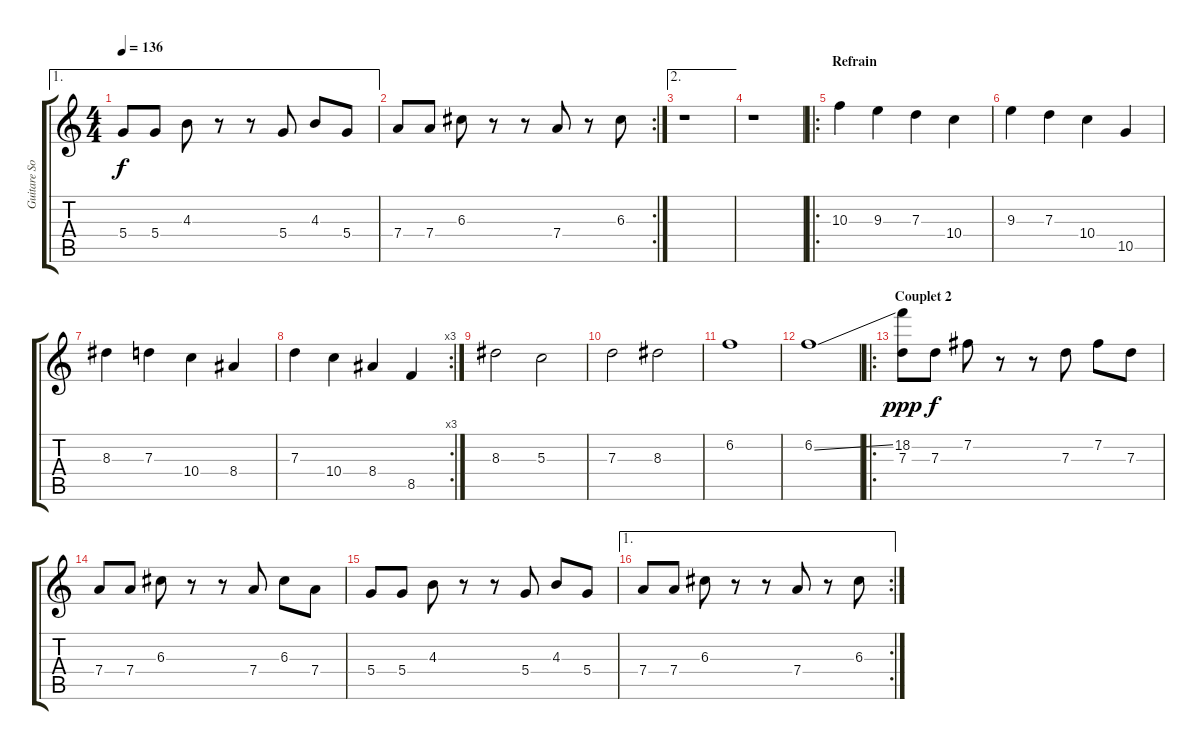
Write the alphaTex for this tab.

\track ("Guitare Solo" "Guitare So") {instrument distortionguitar}
\staff {score tabs}
\tuning (E4 B3 G3 D3 A2 E2) {hide}
\ae 1
\ts (4 4)
\tempo 136
\clef g2
\ks c
5.4.8{dy f} 5.4.8 4.3.8 r.8 r.8 5.4.8 4.3.8 5.4.8 |
\rc 2
7.4.8 7.4.8 6.3.8 r.8 r.8 7.4.8 r.8 6.3.8 |
\ae 2
r.1 |
r.1 |
\ro
\section ("" "Refrain")
10.3.4{volume 13 instrument distortionguitar} 9.3.4 7.3.4 10.4.4 |
9.3.4 7.3.4 10.4.4 10.5.4 |
8.3.4 7.3.4 10.4.4 8.4.4 |
\rc 3
7.3.4 10.4.4 8.4.4 8.5.4 |
8.3.2 5.3.2 |
7.3.2 8.3.2 |
6.2.1 |
6.2{ss}.1 |
\ro
\section ("" "Couplet 2")
(18.2 7.3).8{dy ppp volume 11 instrument overdrivenguitar} 7.3.8{dy f} 7.2.8 r.8 r.8 7.3.8 7.2.8 7.3.8 |
7.4.8 7.4.8 6.3.8 r.8 r.8 7.4.8 6.3.8 7.4.8 |
5.4.8 5.4.8 4.3.8 r.8 r.8 5.4.8 4.3.8 5.4.8 |
\ae 1
\rc 2
7.4.8 7.4.8 6.3.8 r.8 r.8 7.4.8 r.8 6.3.8
